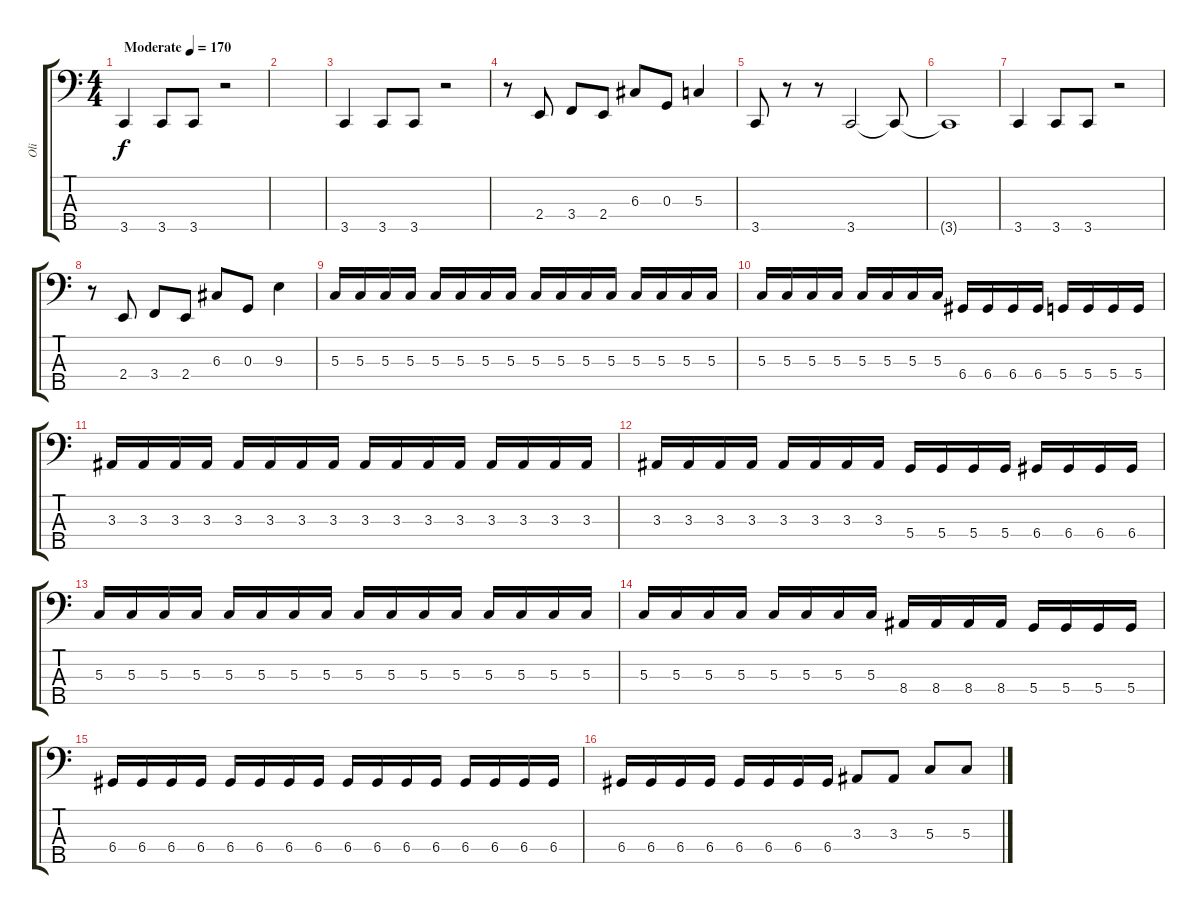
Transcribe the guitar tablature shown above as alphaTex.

\track ("Oli" "Oli") {instrument electricbasspick}
\staff {score tabs}
\tuning (F2 C2 G1 D1 A0) {hide}
\ts (4 4)
\tempo (170 "Moderate")
\clef f4
\ks c
3.5.4{dy f instrument electricbasspick} 3.5.8 3.5.8 r.2 |
|
3.5.4 3.5.8 3.5.8 r.2 |
r.8 2.4.8 3.4.8 2.4.8 6.3.8 0.3.8 5.3.4 |
3.5.8 r.8 r.8 3.5.2 3.5{t}.8 |
3.5{t}.1 |
3.5.4 3.5.8 3.5.8 r.2 |
r.8 2.4.8 3.4.8 2.4.8 6.3.8 0.3.8 9.3.4 |
5.3.16 5.3.16 5.3.16 5.3.16 5.3.16 5.3.16 5.3.16 5.3.16 5.3.16 5.3.16 5.3.16 5.3.16 5.3.16 5.3.16 5.3.16 5.3.16 |
5.3.16 5.3.16 5.3.16 5.3.16 5.3.16 5.3.16 5.3.16 5.3.16 6.4.16 6.4.16 6.4.16 6.4.16 5.4.16 5.4.16 5.4.16 5.4.16 |
3.3.16 3.3.16 3.3.16 3.3.16 3.3.16 3.3.16 3.3.16 3.3.16 3.3.16 3.3.16 3.3.16 3.3.16 3.3.16 3.3.16 3.3.16 3.3.16 |
3.3.16 3.3.16 3.3.16 3.3.16 3.3.16 3.3.16 3.3.16 3.3.16 5.4.16 5.4.16 5.4.16 5.4.16 6.4.16 6.4.16 6.4.16 6.4.16 |
5.3.16 5.3.16 5.3.16 5.3.16 5.3.16 5.3.16 5.3.16 5.3.16 5.3.16 5.3.16 5.3.16 5.3.16 5.3.16 5.3.16 5.3.16 5.3.16 |
5.3.16 5.3.16 5.3.16 5.3.16 5.3.16 5.3.16 5.3.16 5.3.16 8.4.16 8.4.16 8.4.16 8.4.16 5.4.16 5.4.16 5.4.16 5.4.16 |
6.4.16 6.4.16 6.4.16 6.4.16 6.4.16 6.4.16 6.4.16 6.4.16 6.4.16 6.4.16 6.4.16 6.4.16 6.4.16 6.4.16 6.4.16 6.4.16 |
6.4.16 6.4.16 6.4.16 6.4.16 6.4.16 6.4.16 6.4.16 6.4.16 3.3.8 3.3.8 5.3.8 5.3.8
